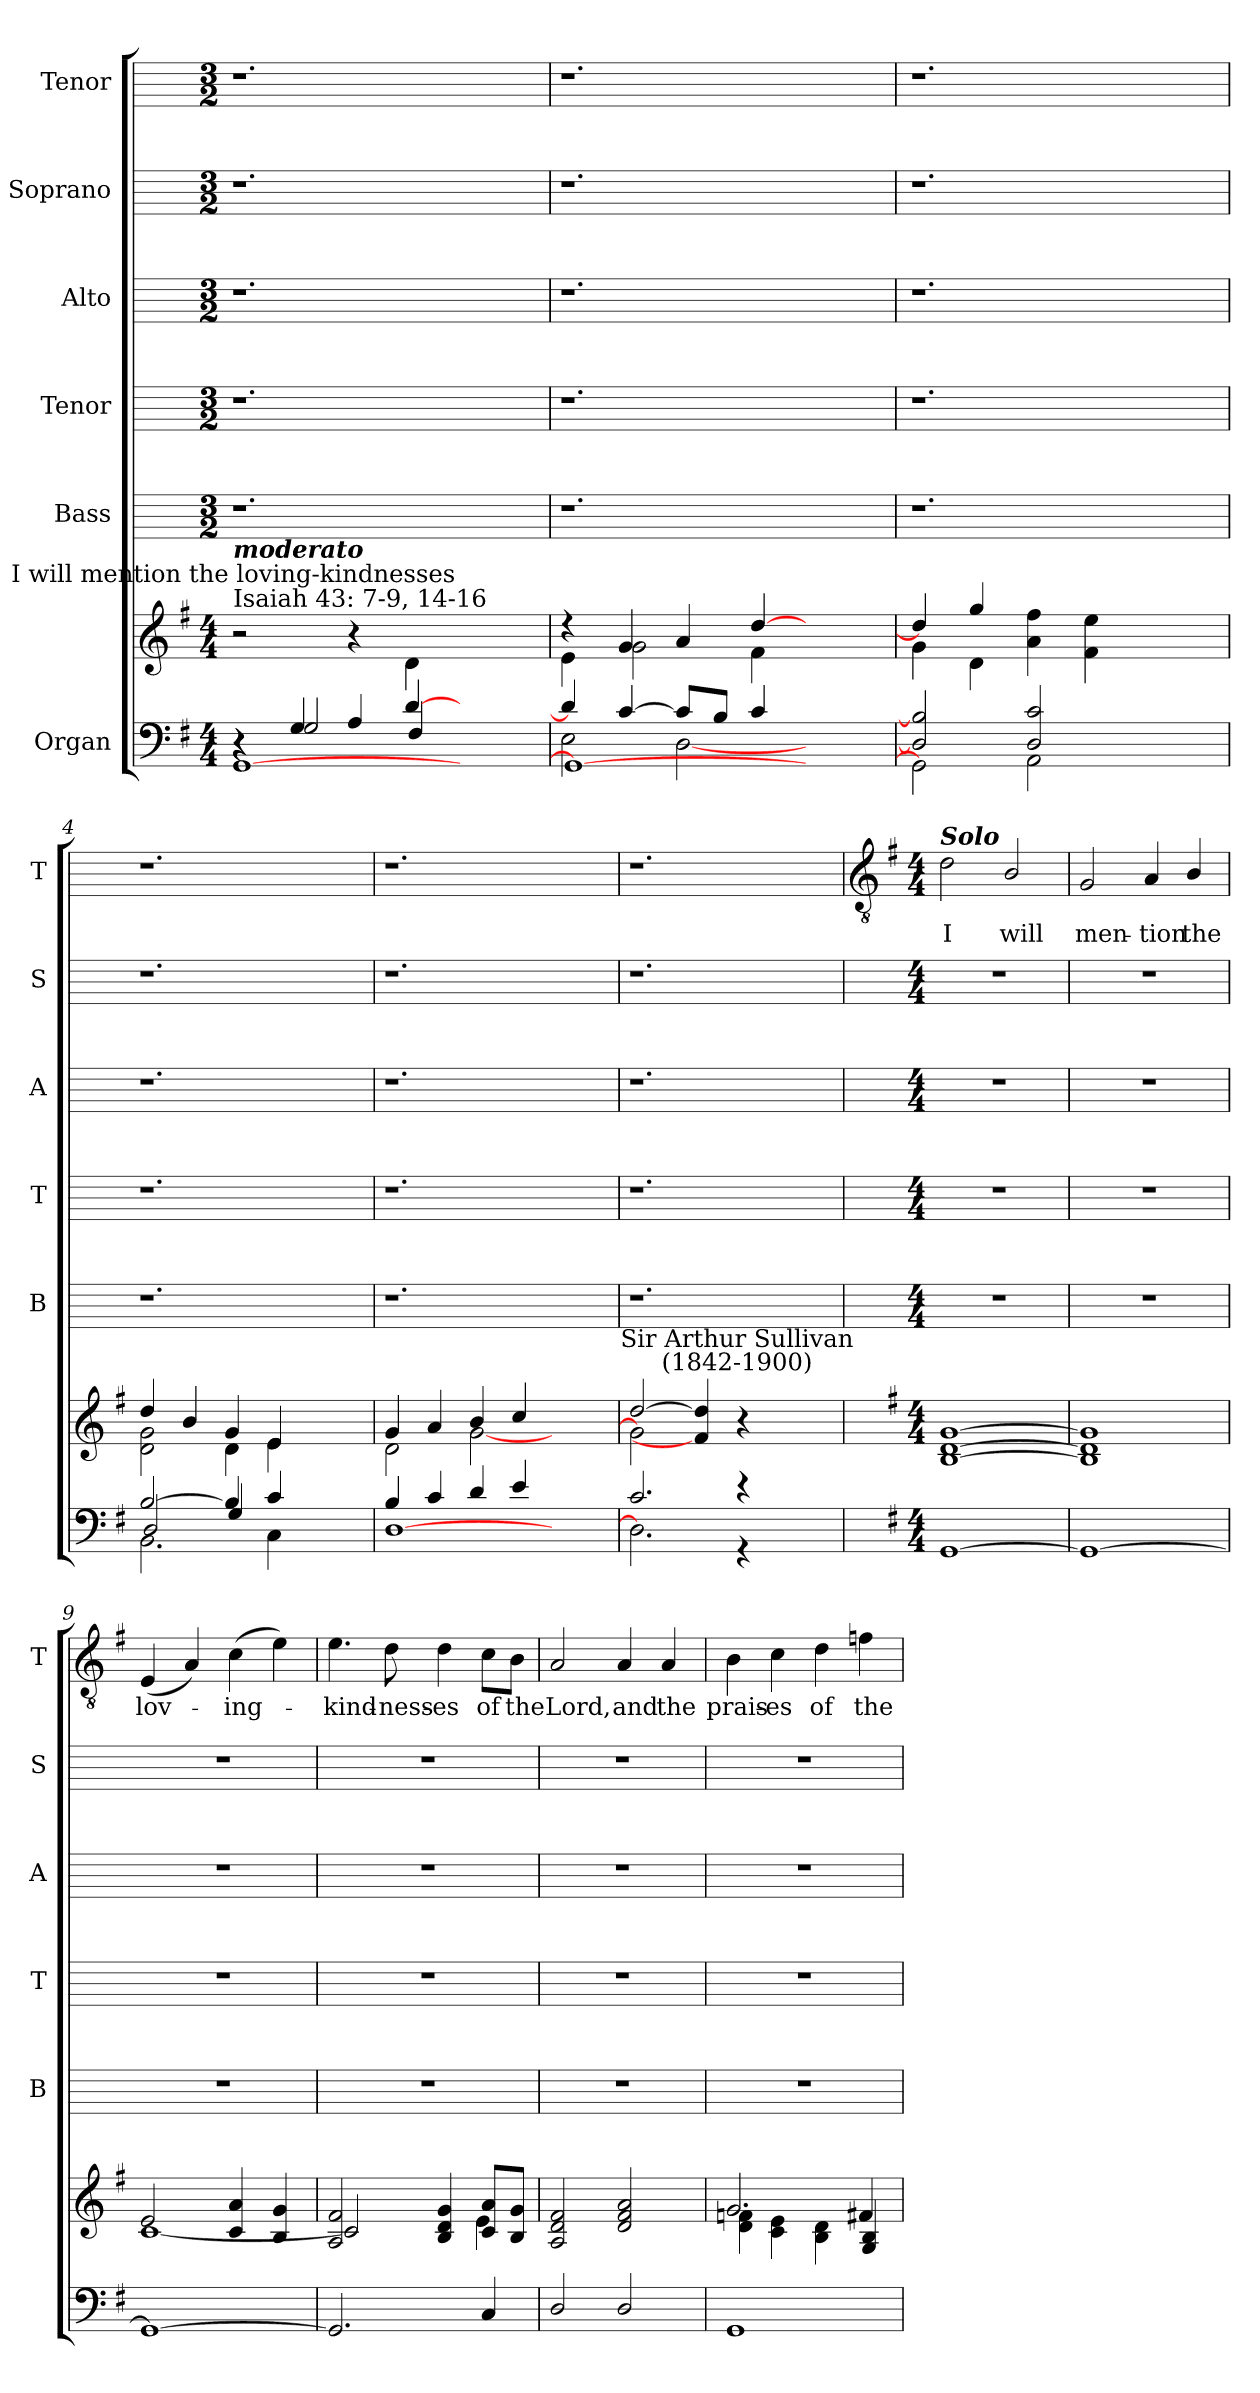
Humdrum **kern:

**kern	**kern	**kern	**kern	**kern	**kern	**kern	**text
*part6	*part6	*part5	*part4	*part3	*part2	*part1	*part1
*staff7	*staff6	*staff5	*staff4	*staff3	*staff2	*staff1	*staff1
*I"Organ	*	*I"Bass	*I"Tenor	*I"Alto	*I"Soprano	*I"Tenor	*
*	*	*I'B	*I'T	*I'A	*I'S	*I'T	*
*clefF4	*clefG2	*	*	*	*	*	*
*k[f#]	*k[f#]	*	*	*	*	*	*
*G:	*G:	*	*	*	*	*	*
*M4/4	*M4/4	*M3/2	*M3/2	*M3/2	*M3/2	*M3/2	*
*MM92	*MM92	*MM92	*MM92	*MM92	*MM92	*MM92	*
=1	=1	=1	=1	=1	=1	=1	=1
*^	*^	*	*	*	*	*	*
*	*^	*	*	*	*	*	*	*	*
!	!	!	!LO:TX:a:t=Isaiah 43&colon; 7-9, 14-16	!	!	!	!	!	!	!
!	!	!	!LO:TX:a:cj:t=I will mention the loving-kindnesses	!	!	!	!	!	!	!
!	!	!	!LO:TX:a:Bi:t=moderato	!	!	!	!	!	!	!
4r	4r	[1GG\	1ryy	2r	1.r	1.r	1.r	1.r	1.r	.
4G/	2G/	.	.	.	.	.	.	.	.	.
4A/	.	.	.	4r	.	.	.	.	.	.
[4d/	4F#/	.	.	4d\	.	.	.	.	.	.
2ryy	2ryy	2ryy	2ryy	2ryy	.	.	.	.	.	.
=2	=2	=2	=2	=2	=2	=2	=2	=2	=2	=2
4d/]	2E\	1GG\_	4r	4e\	1.r	1.r	1.r	1.r	1.r	.
[4c/	.	.	4g/	2g\	.	.	.	.	.	.
8c/L]	[2D\	.	4a/	.	.	.	.	.	.	.
8B/J	.	.	.	.	.	.	.	.	.	.
4c/	.	.	[4dd/	4f#\	.	.	.	.	.	.
2ryy	2ryy	2ryy	2ryy	2ryy	.	.	.	.	.	.
=3	=3	=3	=3	=3	=3	=3	=3	=3	=3	=3
1ryy	2D/] 2B/]	2GG\]	4dd/]	4g\	1.r	1.r	1.r	1.r	1.r	.
.	.	.	4gg/	4d\	.	.	.	.	.	.
.	2D/ 2c/	2AA\	2ryy	4a\ 4ff#\	.	.	.	.	.	.
.	.	.	.	4f#\ 4ee\	.	.	.	.	.	.
2ryy	2ryy	2ryy	2ryy	2ryy	.	.	.	.	.	.
=4	=4	=4	=4	=4	=4	=4	=4	=4	=4	=4
[2B/	2D/	2.BB\	4dd/	2d\ 2g\	1.r	1.r	1.r	1.r	1.r	.
.	.	.	4b/	.	.	.	.	.	.	.
4B/]	4G/	.	4g/	4d\	.	.	.	.	.	.
4ryy	4c/	4C\	4e/	4e\	.	.	.	.	.	.
2ryy	2ryy	2ryy	2ryy	2ryy	.	.	.	.	.	.
=5	=5	=5	=5	=5	=5	=5	=5	=5	=5	=5
1ryy	4B/	[1D\	4g/	2d\	1.r	1.r	1.r	1.r	1.r	.
.	4c/	.	4a/	.	.	.	.	.	.	.
.	4d/	.	4b/	[2g\	.	.	.	.	.	.
.	4e/	.	4cc/	.	.	.	.	.	.	.
2ryy	2ryy	2ryy	2ryy	2ryy	.	.	.	.	.	.
=6	=6	=6	=6	=6	=6	=6	=6	=6	=6	=6
2.c/	1ryy	2.D\]	[2dd/	2g\]	1.r	1.r	1.r	1.r	1.r	.
.	.	.	4f#/] 4dd/]	2ryy	.	.	.	.	.	.
!	!	!	!LO:TX:a:cj:t=Sir Arthur Sullivan\n(1842-1900)	!	!	!	!	!	!	!
4r	.	4r	4r	.	.	.	.	.	.	.
2ryy	2ryy	2ryy	2ryy	2ryy	.	.	.	.	.	.
*v	*v	*v	*	*	*	*	*	*	*	*
!!LO:LB:g=z
=7	=7	=7	=7	=7	=7	=7	=7	=7
*	*	*	*	*	*	*	*clefGv2	*
*	*	*	*	*	*	*	*k[f#]	*
*	*	*	*	*	*	*	*G:	*
*M4/4	*M4/4	*	*M4/4	*M4/4	*M4/4	*M4/4	*M4/4	*
*^	*	*	*	*	*	*	*	*
*	*^	*	*	*	*	*	*	*	*
!	!	!	!	!	!	!	!	!	!LO:TX:a:Bi:t=Solo	!
!	!	!	!	!	!	!	!	!	!	!LO:LY:b
*	*v	*v	*	*	*	*	*	*	*	*
[1GG/	1ryy	[1B/ [1d/ [1g/	1ryy	1r	1r	1r	1r	2d	I
!	!	!	!	!	!	!	!	!	!LO:LY:b
.	.	.	.	.	.	.	.	2B/	will
=8	=8	=8	=8	=8	=8	=8	=8	=8	=8
!	!	!	!	!	!	!	!	!	!LO:LY:b
1GG/_	1ryy	1B/] 1d/] 1g/]	1ryy	1r	1r	1r	1r	2G	men-
!	!	!	!	!	!	!	!	!	!LO:LY:b
.	.	.	.	.	.	.	.	4A	-tion
!	!	!	!	!	!	!	!	!	!LO:LY:b
.	.	.	.	.	.	.	.	4B/	the
=9	=9	=9	=9	=9	=9	=9	=9	=9	=9
!	!	!	!	!	!	!	!	!	!LO:LY:b
1GG/_	1ryy	2e/	[1c\	1r	1r	1r	1r	(<4E	lov-
.	.	.	.	.	.	.	.	4A)	.
!	!	!	!	!	!	!	!	!	!LO:LY:b
.	.	4c/ 4a/	.	.	.	.	.	(>4c	ing-
.	.	4B/ 4g/	.	.	.	.	.	4e)	.
=10	=10	=10	=10	=10	=10	=10	=10	=10	=10
!	!	!	!	!	!	!	!	!	!LO:LY:b
2.GG/]	1ryy	2A/ 2f#/	2c/]	1r	1r	1r	1r	4.e	kind-
!	!	!	!	!	!	!	!	!	!LO:LY:b
.	.	.	.	.	.	.	.	8d	-ness-
!	!	!	!	!	!	!	!	!	!LO:LY:b
.	.	4B/ 4d/ 4g/	4ryy	.	.	.	.	4d	-es
!	!	!	!	!	!	!	!	!	!LO:LY:b
4C/	.	8c/ 8a/L	4e\	.	.	.	.	8c\L	of
!	!	!	!	!	!	!	!	!	!LO:LY:b
.	.	8B/ 8g/J	.	.	.	.	.	8B\J	the
=11	=11	=11	=11	=11	=11	=11	=11	=11	=11
!	!	!	!	!	!	!	!	!	!LO:LY:b
2D/	1ryy	2A/ 2d/ 2f#/	1ryy	1r	1r	1r	1r	2A	Lord,
!	!	!	!	!	!	!	!	!	!LO:LY:b
2D/	.	2d/ 2f#/ 2a/	.	.	.	.	.	4A	and
!	!	!	!	!	!	!	!	!	!LO:LY:b
.	.	.	.	.	.	.	.	4A	the
=12	=12	=12	=12	=12	=12	=12	=12	=12	=12
!	!	!	!	!	!	!	!	!	!LO:LY:b
1GG/	1ryy	2.g/	4d\ 4fn\	1r	1r	1r	1r	4B	prais-
!	!	!	!	!	!	!	!	!	!LO:LY:b
.	.	.	4c\ 4e\	.	.	.	.	4c	-es
!	!	!	!	!	!	!	!	!	!LO:LY:b
.	.	.	4B\ 4d\	.	.	.	.	4d	of
!	!	!	!	!	!	!	!	!	!LO:LY:b
.	.	4f#/	4G/ 4B/	.	.	.	.	4fn	the
*v	*v	*	*	*	*	*	*	*	*
*	*v	*v	*	*	*	*	*	*
=	=	=	=	=	=	=	=
*-	*-	*-	*-	*-	*-	*-	*-
